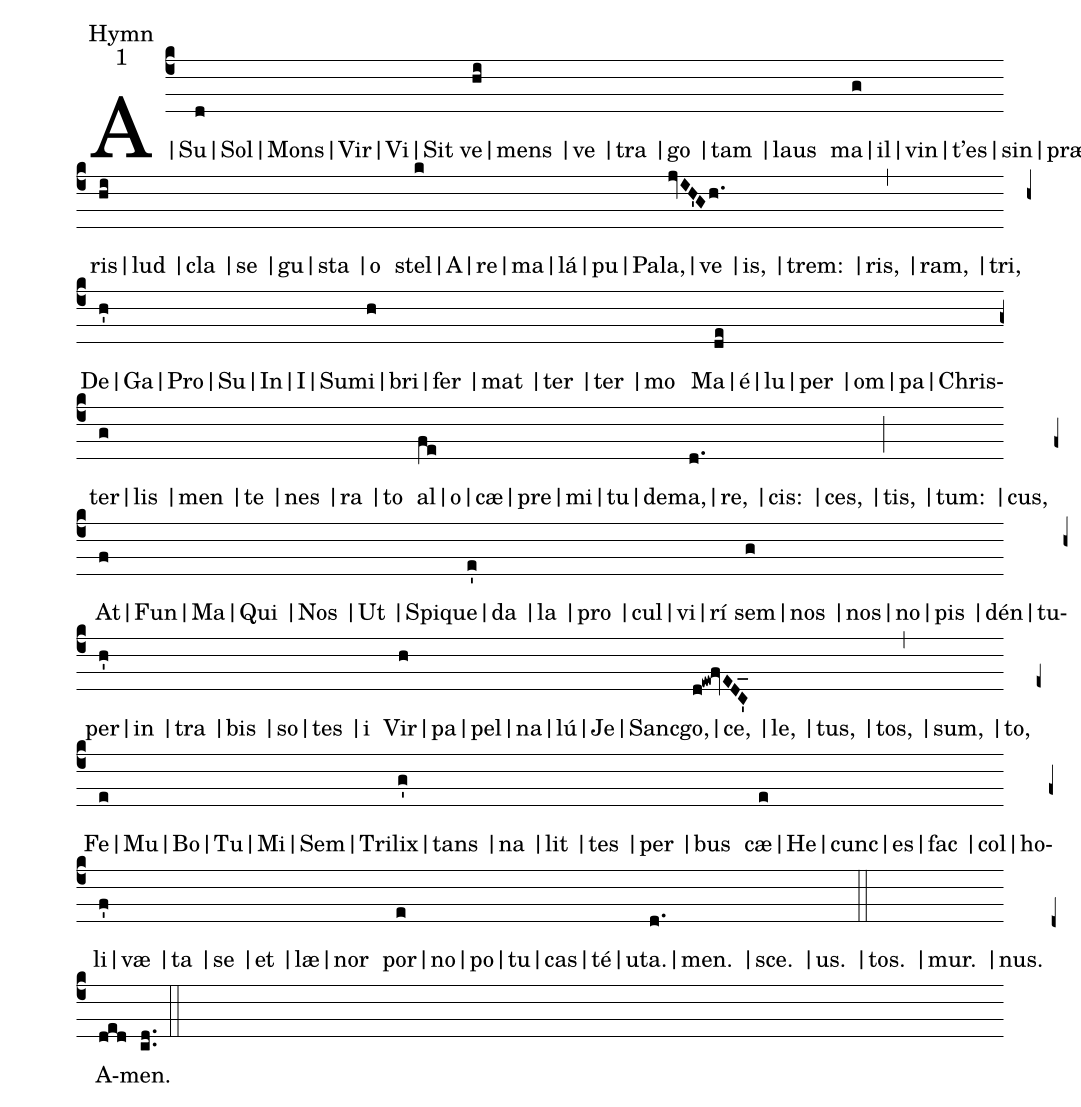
annotation: Hymn;
annotation: 1;
%%
(c4)A|Su|Sol|Mons|Vir|Vi|Sit (d)ve|mens |ve |tra |go |tam |laus (hi) ma|il|vin|t'es|sin|præ|De(g)ris|lud |cla |se |gu|sta |o (hi) stel|A|re|ma|lá|pu|Pa(k)la,|ve |is, |trem: |ris, |ram, |tri, (jvIH'Gh.) (,) De|Ga|Pro|Su|In|I|Sum(h')i|bri|fer |mat |ter |ter |mo (h) Ma|é|lu|per |om|pa|Chris(de)ter|lis |men |te |nes |ra |to (g) al|o|cæ|pre|mi|tu|de(fe)ma,|re, |cis: |ces, |tis, |tum: |cus, (d.) (;) At|Fun|Ma|Qui |Nos |Ut |Spi(f)que|da |la |pro |cul|vi|rí(e') sem|nos |nos|no|pis |dén|tu(g)per|in |tra |bis |so|tes |i (h') Vir|pa|pel|na|lú|Je|Sanc(h)go,|ce, |le, |tus, |tos, |sum, |to, (d!ew!fvEDC'_) (,) Fe|Mu|Bo|Tu|Mi|Sem|Tri(e)lix|tans |na |lit |tes |per |bus (g') cæ|He|cunc|es|fac |col|ho(e)li|væ |ta |se |et |læ|nor (f') por|no|po|tu|cas|té|u(e)ta.|men. |sce. |us. |tos. |mur. |nus. (d.) (::)
A(ded)men.(cd..) (::)
